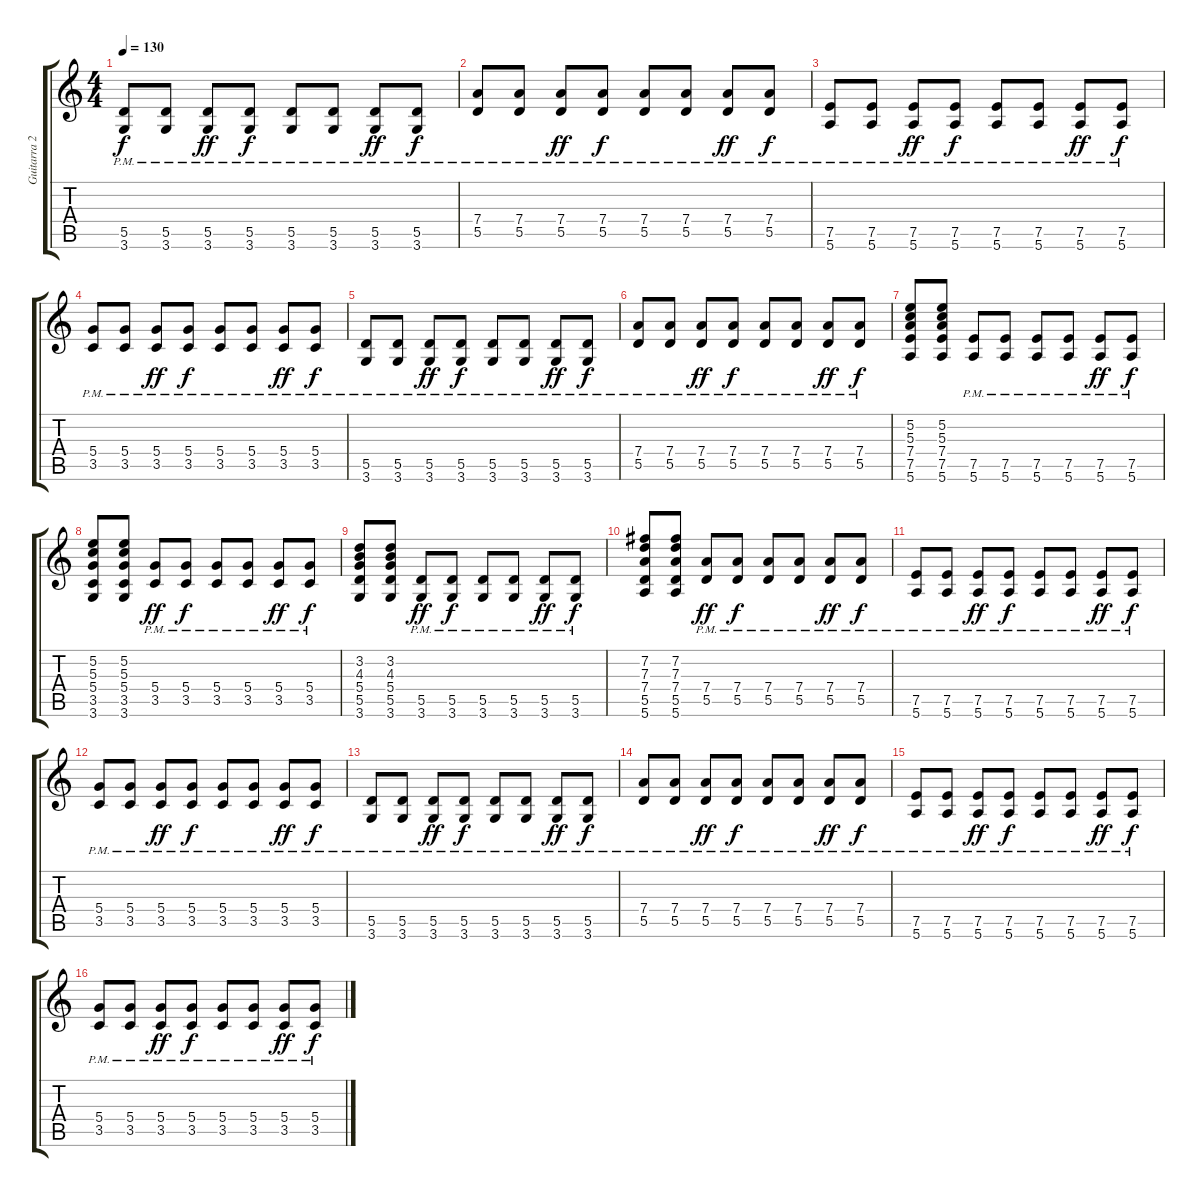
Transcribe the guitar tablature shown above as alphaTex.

\track ("Guitarra 2" "Guitarra 2") {instrument overdrivenguitar}
\staff {score tabs}
\tuning (E4 B3 G3 D3 A2 E2) {hide}
\ts (4 4)
\tempo 130
\clef g2
\ks c
(5.5{pm} 3.6{pm}).8{dy f} (5.5{pm} 3.6{pm}).8 (5.5{pm} 3.6{pm}).8{dy ff} (5.5{pm} 3.6{pm}).8{dy f} (5.5{pm} 3.6{pm}).8 (5.5{pm} 3.6{pm}).8 (5.5{pm} 3.6{pm}).8{dy ff} (5.5{pm} 3.6{pm}).8{dy f} |
(7.4{pm} 5.5{pm}).8 (7.4{pm} 5.5{pm}).8 (7.4{pm} 5.5{pm}).8{dy ff} (7.4{pm} 5.5{pm}).8{dy f} (7.4{pm} 5.5{pm}).8 (7.4{pm} 5.5{pm}).8 (7.4{pm} 5.5{pm}).8{dy ff} (7.4{pm} 5.5{pm}).8{dy f} |
(7.5{pm} 5.6{pm}).8 (7.5{pm} 5.6{pm}).8 (7.5{pm} 5.6{pm}).8{dy ff} (7.5{pm} 5.6{pm}).8{dy f} (7.5{pm} 5.6{pm}).8 (7.5{pm} 5.6{pm}).8 (7.5{pm} 5.6{pm}).8{dy ff} (7.5{pm} 5.6{pm}).8{dy f} |
(5.4{pm} 3.5{pm}).8 (5.4{pm} 3.5{pm}).8 (5.4{pm} 3.5{pm}).8{dy ff} (5.4{pm} 3.5{pm}).8{dy f} (5.4{pm} 3.5{pm}).8 (5.4{pm} 3.5{pm}).8 (5.4{pm} 3.5{pm}).8{dy ff} (5.4{pm} 3.5{pm}).8{dy f} |
(5.5{pm} 3.6{pm}).8 (5.5{pm} 3.6{pm}).8 (5.5{pm} 3.6{pm}).8{dy ff} (5.5{pm} 3.6{pm}).8{dy f} (5.5{pm} 3.6{pm}).8 (5.5{pm} 3.6{pm}).8 (5.5{pm} 3.6{pm}).8{dy ff} (5.5{pm} 3.6{pm}).8{dy f} |
(7.4{pm} 5.5{pm}).8 (7.4{pm} 5.5{pm}).8 (7.4{pm} 5.5{pm}).8{dy ff} (7.4{pm} 5.5{pm}).8{dy f} (7.4{pm} 5.5{pm}).8 (7.4{pm} 5.5{pm}).8 (7.4{pm} 5.5{pm}).8{dy ff} (7.4{pm} 5.5{pm}).8{dy f} |
(5.2 5.3 7.4 7.5 5.6).8 (5.2 5.3 7.4 7.5 5.6).8 (7.5{pm} 5.6{pm}).8 (7.5{pm} 5.6{pm}).8 (7.5{pm} 5.6{pm}).8 (7.5{pm} 5.6{pm}).8 (7.5{pm} 5.6{pm}).8{dy ff} (7.5{pm} 5.6{pm}).8{dy f} |
(5.2 5.3 5.4 3.5 3.6).8 (5.2 5.3 5.4 3.5 3.6).8 (5.4{pm} 3.5{pm}).8{dy ff} (5.4{pm} 3.5{pm}).8{dy f} (5.4{pm} 3.5{pm}).8 (5.4{pm} 3.5{pm}).8 (5.4{pm} 3.5{pm}).8{dy ff} (5.4{pm} 3.5{pm}).8{dy f} |
(3.2 4.3 5.4 5.5 3.6).8 (3.2 4.3 5.4 5.5 3.6).8 (5.5{pm} 3.6{pm}).8{dy ff} (5.5{pm} 3.6{pm}).8{dy f} (5.5{pm} 3.6{pm}).8 (5.5{pm} 3.6{pm}).8 (5.5{pm} 3.6{pm}).8{dy ff} (5.5{pm} 3.6{pm}).8{dy f} |
(7.2 7.3 7.4 5.5 5.6).8 (7.2 7.3 7.4 5.5 5.6).8 (7.4{pm} 5.5{pm}).8{dy ff} (7.4{pm} 5.5{pm}).8{dy f} (7.4{pm} 5.5{pm}).8 (7.4{pm} 5.5{pm}).8 (7.4{pm} 5.5{pm}).8{dy ff} (7.4{pm} 5.5{pm}).8{dy f} |
(7.5{pm} 5.6{pm}).8 (7.5{pm} 5.6{pm}).8 (7.5{pm} 5.6{pm}).8{dy ff} (7.5{pm} 5.6{pm}).8{dy f} (7.5{pm} 5.6{pm}).8 (7.5{pm} 5.6{pm}).8 (7.5{pm} 5.6{pm}).8{dy ff} (7.5{pm} 5.6{pm}).8{dy f} |
(5.4{pm} 3.5{pm}).8 (5.4{pm} 3.5{pm}).8 (5.4{pm} 3.5{pm}).8{dy ff} (5.4{pm} 3.5{pm}).8{dy f} (5.4{pm} 3.5{pm}).8 (5.4{pm} 3.5{pm}).8 (5.4{pm} 3.5{pm}).8{dy ff} (5.4{pm} 3.5{pm}).8{dy f} |
(5.5{pm} 3.6{pm}).8 (5.5{pm} 3.6{pm}).8 (5.5{pm} 3.6{pm}).8{dy ff} (5.5{pm} 3.6{pm}).8{dy f} (5.5{pm} 3.6{pm}).8 (5.5{pm} 3.6{pm}).8 (5.5{pm} 3.6{pm}).8{dy ff} (5.5{pm} 3.6{pm}).8{dy f} |
(7.4{pm} 5.5{pm}).8 (7.4{pm} 5.5{pm}).8 (7.4{pm} 5.5{pm}).8{dy ff} (7.4{pm} 5.5{pm}).8{dy f} (7.4{pm} 5.5{pm}).8 (7.4{pm} 5.5{pm}).8 (7.4{pm} 5.5{pm}).8{dy ff} (7.4{pm} 5.5{pm}).8{dy f} |
(7.5{pm} 5.6{pm}).8 (7.5{pm} 5.6{pm}).8 (7.5{pm} 5.6{pm}).8{dy ff} (7.5{pm} 5.6{pm}).8{dy f} (7.5{pm} 5.6{pm}).8 (7.5{pm} 5.6{pm}).8 (7.5{pm} 5.6{pm}).8{dy ff} (7.5{pm} 5.6{pm}).8{dy f} |
(5.4{pm} 3.5{pm}).8 (5.4{pm} 3.5{pm}).8 (5.4{pm} 3.5{pm}).8{dy ff} (5.4{pm} 3.5{pm}).8{dy f} (5.4{pm} 3.5{pm}).8 (5.4{pm} 3.5{pm}).8 (5.4{pm} 3.5{pm}).8{dy ff} (5.4{pm} 3.5{pm}).8{dy f}
